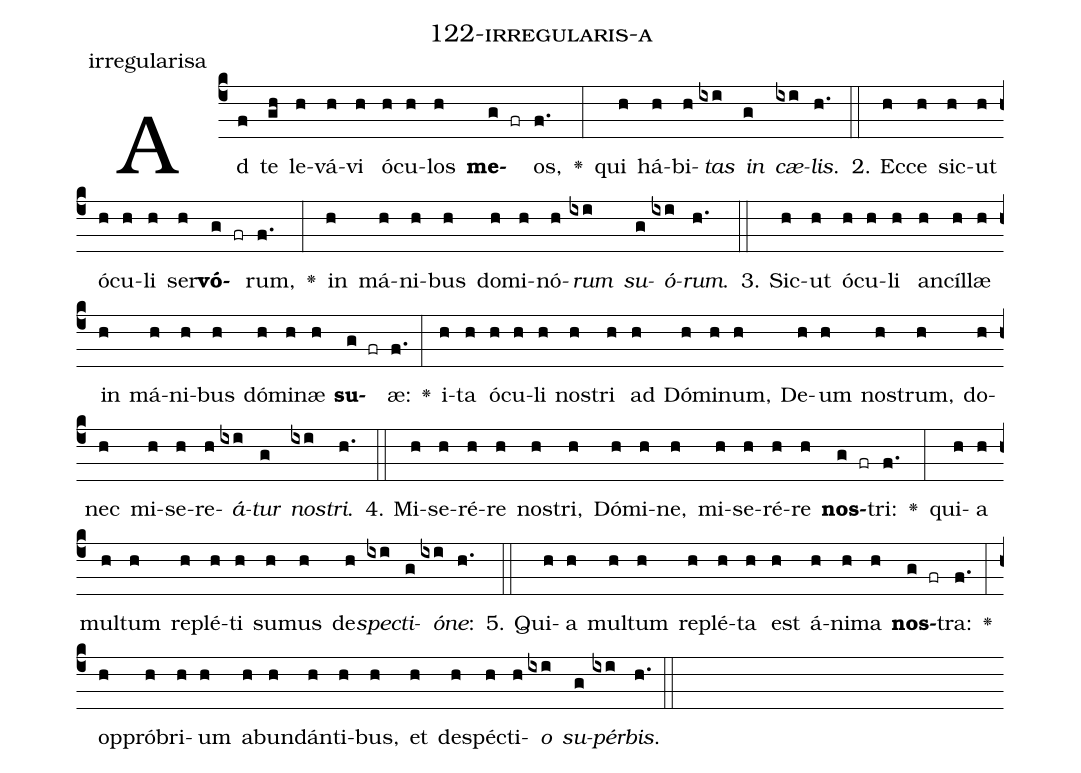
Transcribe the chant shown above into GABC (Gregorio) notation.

name: 122-irregularis-a;
annotation: irregularisa;
%%
(c4)Ad(f) te(gh) le(h)vá(h)vi(h) ó(h)cu(h)los(h) <b>me</b>(g fr)os,(f.) <v>\greheightstar</v>(:) qui(h) há(h)bi(h)<i>tas</i>(ixi) <i>in</i>(g) <i>cæ</i>(ixi)<i>lis</i>.(h.) (::)
2. Ec(h)ce(h) sic(h)ut(h) ó(h)cu(h)li(h) ser(h)<b>vó</b>(g fr)rum,(f.) <v>\greheightstar</v>(:) in(h) má(h)ni(h)bus(h) do(h)mi(h)nó(h)<i>rum</i>(ixi) <i>su</i>(g)<i>ó</i>(ixi)<i>rum</i>.(h.) (::)
3. Sic(h)ut(h) ó(h)cu(h)li(h) an(h)cíl(h)læ(h) in(h) má(h)ni(h)bus(h) dó(h)mi(h)næ(h) <b>su</b>(g fr)æ:(f.) <v>\greheightstar</v>(:) i(h)ta(h) ó(h)cu(h)li(h) nos(h)tri(h) ad(h) Dó(h)mi(h)num,(h) De(h)um(h) nos(h)trum,(h) do(h)nec(h) mi(h)se(h)re(h)<i>á</i>(ixi)<i>tur</i>(g) <i>nos</i>(ixi)<i>tri</i>.(h.) (::)
4. Mi(h)se(h)ré(h)re(h) nos(h)tri,(h) Dó(h)mi(h)ne,(h) mi(h)se(h)ré(h)re(h) <b>nos</b>(g fr)tri:(f.) <v>\greheightstar</v>(:) qui(h)a(h) mul(h)tum(h) re(h)plé(h)ti(h) su(h)mus(h) de(h)<i>spec</i>(ixi)<i>ti</i>(g)<i>ó</i>(ixi)<i>ne</i>:(h.) (::)
5. Qui(h)a(h) mul(h)tum(h) re(h)plé(h)ta(h) est(h) á(h)ni(h)ma(h) <b>nos</b>(g fr)tra:(f.) <v>\greheightstar</v>(:) op(h)pró(h)bri(h)um(h) ab(h)un(h)dán(h)ti(h)bus,(h) et(h) de(h)spéc(h)ti(h)<i>o</i>(ixi) <i>su</i>(g)<i>pér</i>(ixi)<i>bis</i>.(h.) (::)
